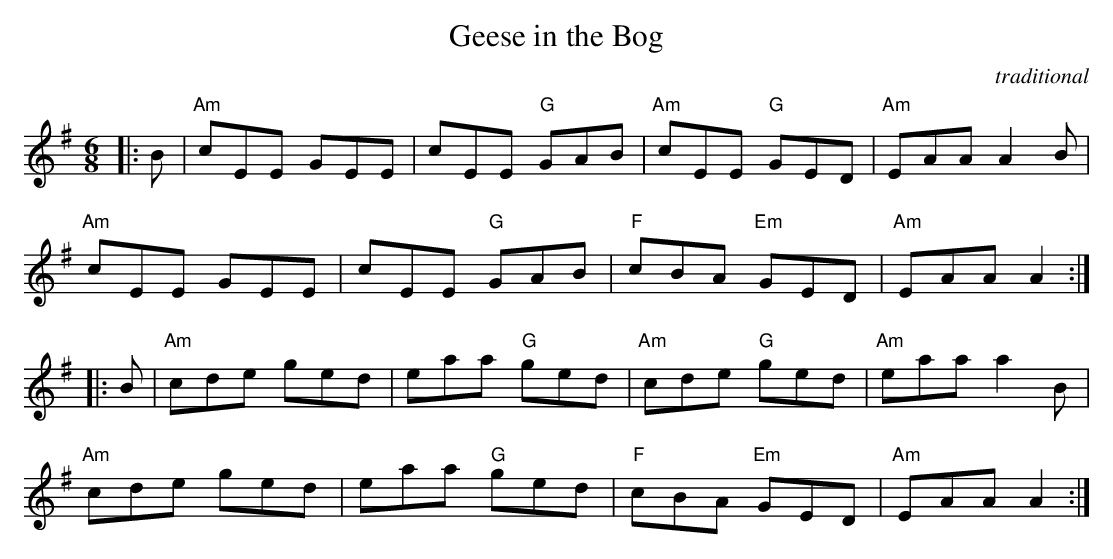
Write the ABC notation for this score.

X:1
T:Geese in the Bog
M:6/8
L:1/8
C:traditional
K:G
|:B|"Am"cEE GEE|cEE "G"GAB|"Am"cEE "G"GED|"Am"EAA A2B|!
"Am"cEE GEE|cEE "G"GAB|"F"cBA "Em"GED|"Am"EAA A2:|!
|:B|"Am"cde ged|eaa "G"ged|"Am"cde "G"ged|"Am"eaa a2 B|!
"Am"cde ged|eaa "G"ged|"F"cBA "Em"GED|"Am"EAA A2:|
